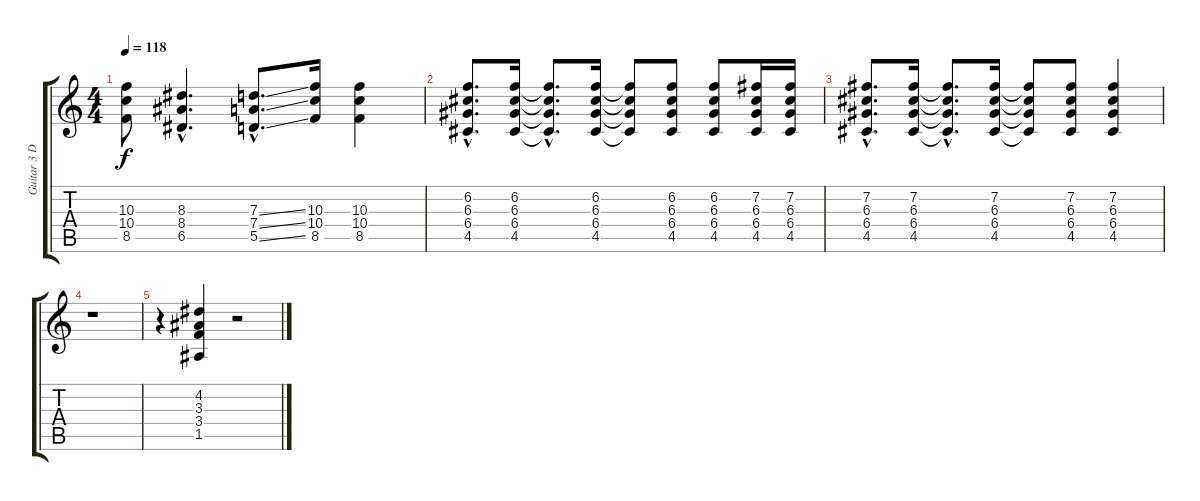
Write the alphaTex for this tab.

\track ("Guitar 3 DS" "Guitar 3 D") {instrument distortionguitar}
\staff {score tabs}
\tuning (E4 B3 G3 D3 A2 E2) {hide}
\ts (4 4)
\tempo 118
\clef g2
\ks c
(10.3{t} 10.4{t} 8.5{t}).8{dy f} (8.3{hac} 8.4{hac} 6.5{hac}).4{d} (7.3{ss hac} 7.4{ss hac} 5.5{ss hac}).8{d} (10.3 10.4 8.5).16 (10.3 10.4 8.5).4 |
(6.2{hac} 6.3{hac} 6.4{hac} 4.5{hac}).8{d} (6.2 6.3 6.4 4.5).16 (6.2{hac t} 6.3{hac t} 6.4{hac t} 4.5{hac t}).8{d} (6.2 6.3 6.4 4.5).16 (6.2{t} 6.3{t} 6.4{t} 4.5{t}).8 (6.2 6.3 6.4 4.5).8 (6.2 6.3 6.4 4.5).8 (7.2 6.3 6.4 4.5).16 (7.2 6.3 6.4 4.5).16 |
(7.2{hac} 6.3{hac} 6.4{hac} 4.5{hac}).8{d} (7.2 6.3 6.4 4.5).16 (7.2{hac t} 6.3{hac t} 6.4{hac t} 4.5{hac t}).8{d} (7.2 6.3 6.4 4.5).16 (7.2{t} 6.3{t} 6.4{t} 4.5{t}).8 (7.2 6.3 6.4 4.5).8 (7.2 6.3 6.4 4.5).4 |
r.1 |
r.4 (4.2 3.3 3.4 1.5).4 r.2
